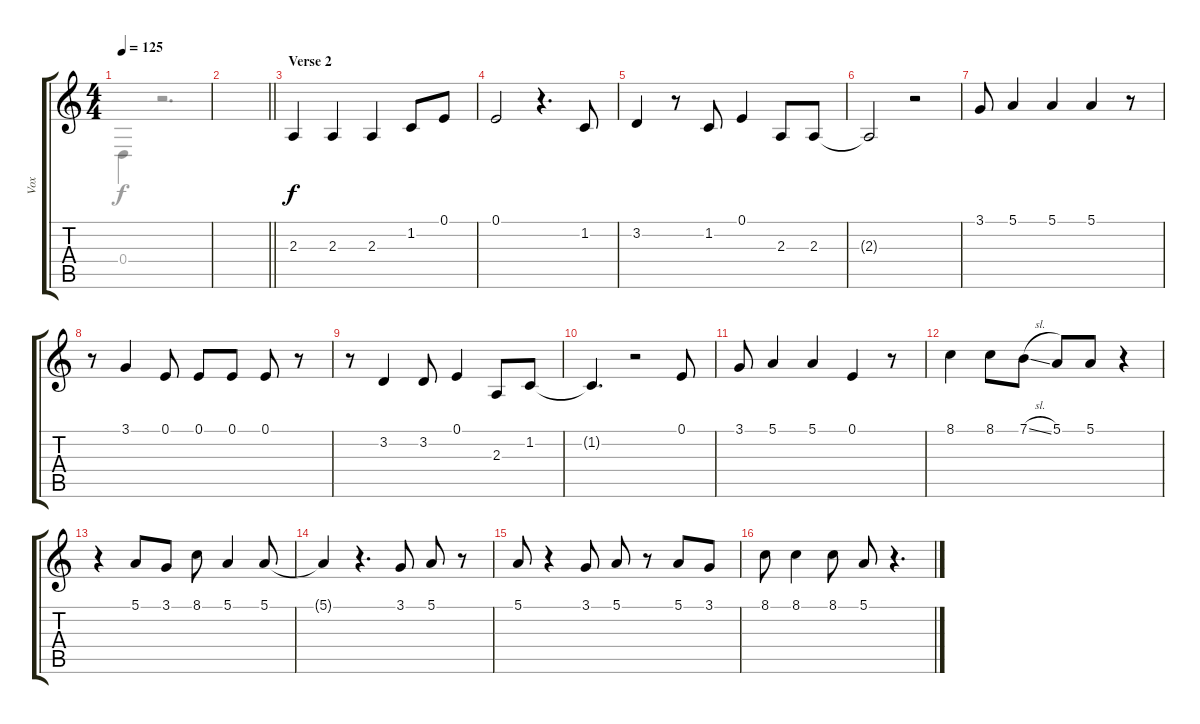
\track ("Vox" "Vox") {instrument lead1square}
\staff {score tabs}
\tuning (E4 B3 G3 D3 A2 E2) {hide}
\voice
\ts (4 4)
\tempo 125
\clef g2
\ks c
|
\barLineRight lightlight
|
\section ("" "Verse 2")
2.3.4 2.3.4 2.3.4 1.2.8 0.1.8 |
0.1.2 r.4{d} 1.2.8 |
3.2.4 r.8 1.2.8 0.1.4 2.3.8 2.3.8 |
2.3{t}.2 r.2 |
3.1.8 5.1.4 5.1.4 5.1.4 r.8 |
r.8 3.1.4 0.1.8 0.1.8 0.1.8 0.1.8 r.8 |
r.8 3.2.4 3.2.8 0.1.4 2.3.8 1.2.8 |
1.2{t}.4{d} r.2 0.1.8 |
3.1.8 5.1.4 5.1.4 0.1.4 r.8 |
8.1.4 8.1.8 7.1{sl}.8 5.1.8 5.1.8 r.4 |
r.4 5.1.8 3.1.8 8.1.8 5.1.4 5.1.8 |
5.1{t}.4 r.4{d} 3.1.8 5.1.8 r.8 |
5.1.8 r.4 3.1.8 5.1.8 r.8 5.1.8 3.1.8 |
8.1.8 8.1.4 8.1.8 5.1.8 r.4{d}
\voice
\clef g2
\ottava regular
\simile none
\ks c
0.4{t}.4{dy f} r.2{d} |
\barLineRight lightlight
|
|
|
|
|
|
|
|
|
|
|
|
|
|
